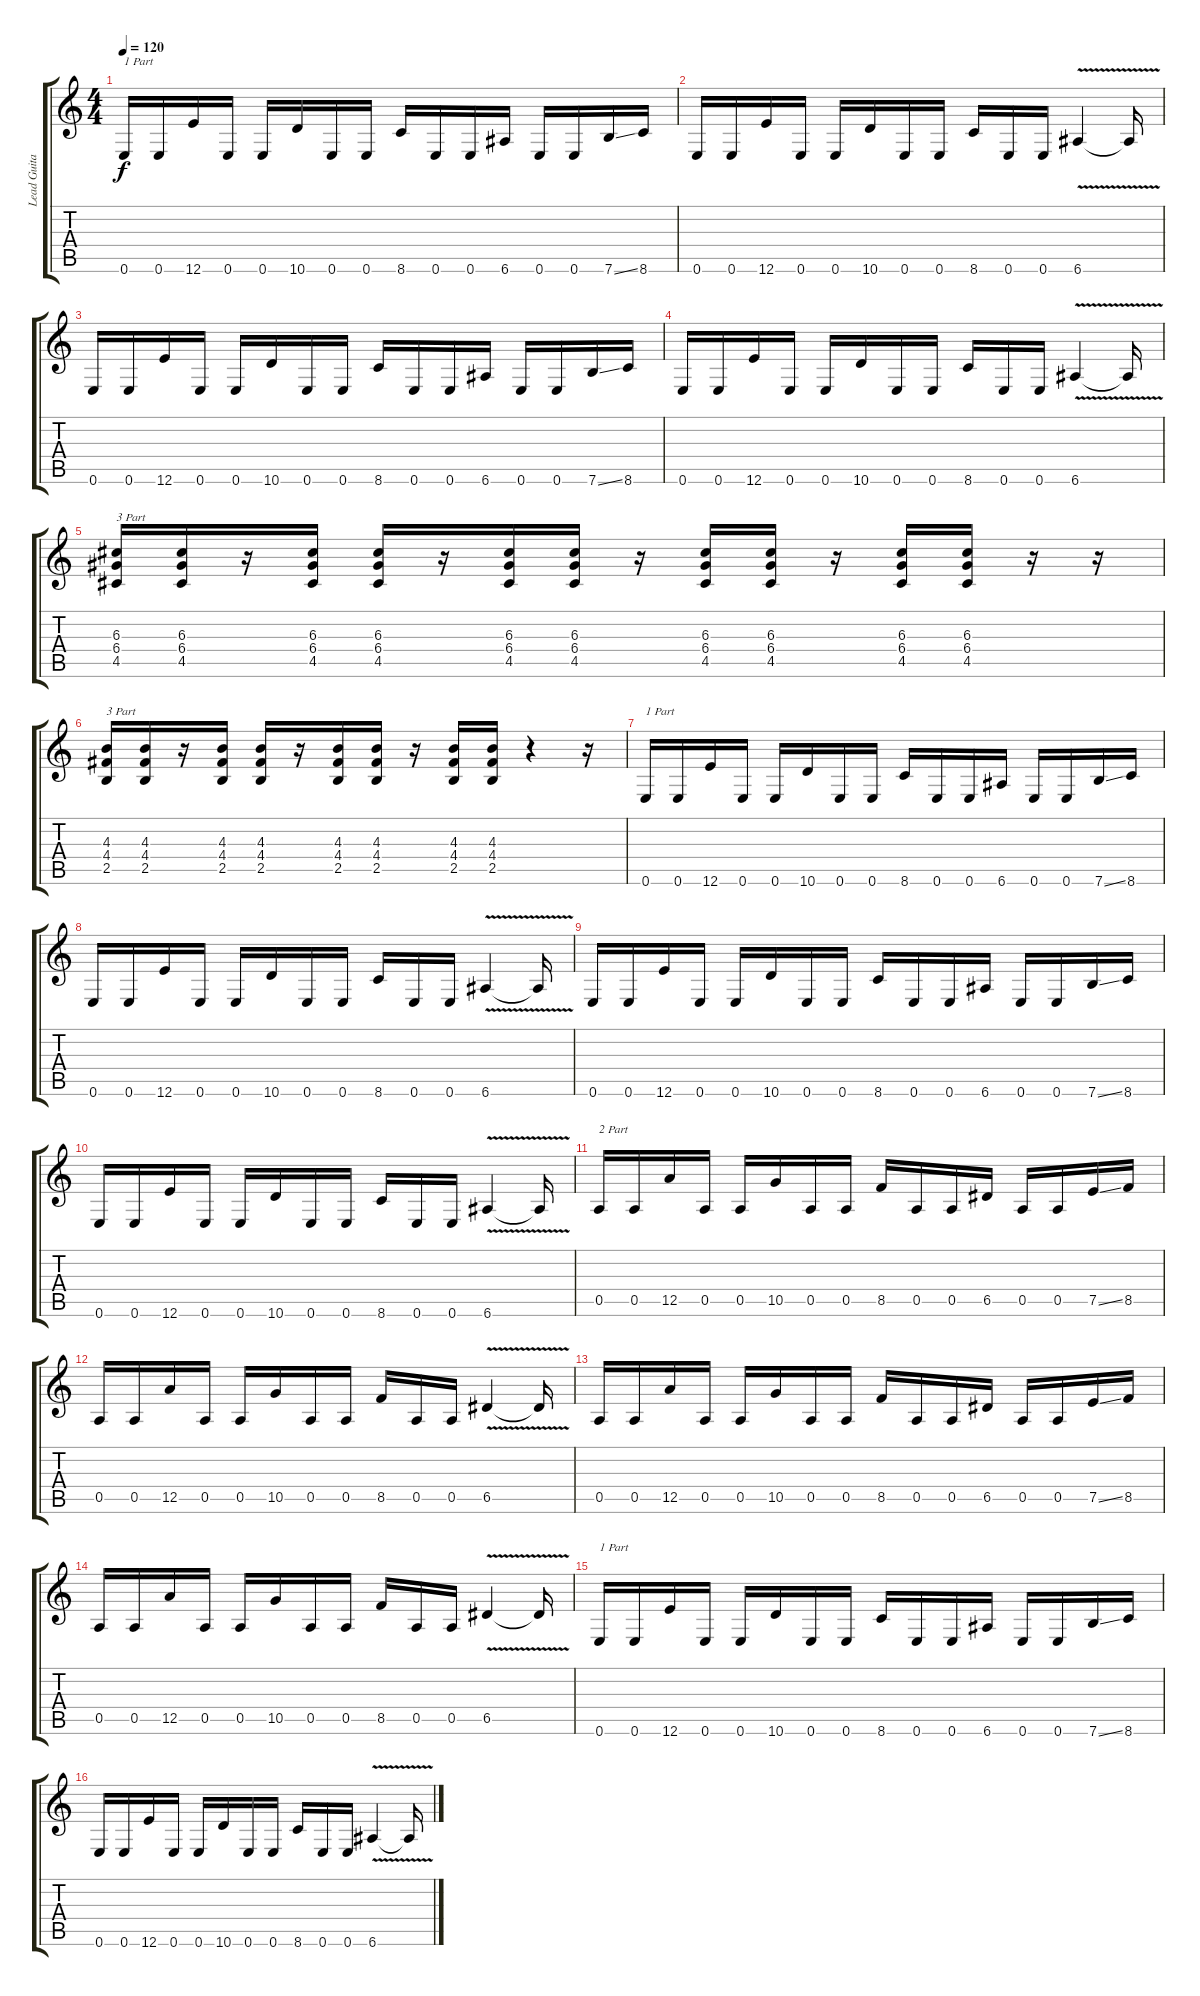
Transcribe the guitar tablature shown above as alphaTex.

\track ("Lead Guitar" "Lead Guita") {instrument overdrivenguitar}
\staff {score tabs}
\tuning (E4 B3 G3 D3 A2 E2) {hide}
\ts (4 4)
\tempo 120
\clef g2
\ks c
0.6.16{txt "1 Part" dy f} 0.6.16 12.6.16 0.6.16 0.6.16 10.6.16 0.6.16 0.6.16 8.6.16 0.6.16 0.6.16 6.6.16 0.6.16 0.6.16 7.6{ss}.16 8.6.16 |
0.6.16 0.6.16 12.6.16 0.6.16 0.6.16 10.6.16 0.6.16 0.6.16 8.6.16 0.6.16 0.6.16 6.6{v}.4 6.6{v t}.16 |
0.6.16 0.6.16 12.6.16 0.6.16 0.6.16 10.6.16 0.6.16 0.6.16 8.6.16 0.6.16 0.6.16 6.6.16 0.6.16 0.6.16 7.6{ss}.16 8.6.16 |
0.6.16 0.6.16 12.6.16 0.6.16 0.6.16 10.6.16 0.6.16 0.6.16 8.6.16 0.6.16 0.6.16 6.6{v}.4 6.6{v t}.16 |
(6.3 6.4 4.5).16{txt "3 Part"} (6.3 6.4 4.5).16 r.16 (6.3 6.4 4.5).16 (6.3 6.4 4.5).16 r.16 (6.3 6.4 4.5).16 (6.3 6.4 4.5).16 r.16 (6.3 6.4 4.5).16 (6.3 6.4 4.5).16 r.16 (6.3 6.4 4.5).16 (6.3 6.4 4.5).16 r.16 r.16 |
(4.3 4.4 2.5).16{txt "3 Part"} (4.3 4.4 2.5).16 r.16 (4.3 4.4 2.5).16 (4.3 4.4 2.5).16 r.16 (4.3 4.4 2.5).16 (4.3 4.4 2.5).16 r.16 (4.3 4.4 2.5).16 (4.3 4.4 2.5).16 r.4 r.16 |
0.6.16{txt "1 Part"} 0.6.16 12.6.16 0.6.16 0.6.16 10.6.16 0.6.16 0.6.16 8.6.16 0.6.16 0.6.16 6.6.16 0.6.16 0.6.16 7.6{ss}.16 8.6.16 |
0.6.16 0.6.16 12.6.16 0.6.16 0.6.16 10.6.16 0.6.16 0.6.16 8.6.16 0.6.16 0.6.16 6.6{v}.4 6.6{v t}.16 |
0.6.16 0.6.16 12.6.16 0.6.16 0.6.16 10.6.16 0.6.16 0.6.16 8.6.16 0.6.16 0.6.16 6.6.16 0.6.16 0.6.16 7.6{ss}.16 8.6.16 |
0.6.16 0.6.16 12.6.16 0.6.16 0.6.16 10.6.16 0.6.16 0.6.16 8.6.16 0.6.16 0.6.16 6.6{v}.4 6.6{v t}.16 |
0.5.16{txt "2 Part"} 0.5.16 12.5.16 0.5.16 0.5.16 10.5.16 0.5.16 0.5.16 8.5.16 0.5.16 0.5.16 6.5.16 0.5.16 0.5.16 7.5{ss}.16 8.5.16 |
0.5.16 0.5.16 12.5.16 0.5.16 0.5.16 10.5.16 0.5.16 0.5.16 8.5.16 0.5.16 0.5.16 6.5{v}.4 6.5{v t}.16 |
0.5.16 0.5.16 12.5.16 0.5.16 0.5.16 10.5.16 0.5.16 0.5.16 8.5.16 0.5.16 0.5.16 6.5.16 0.5.16 0.5.16 7.5{ss}.16 8.5.16 |
0.5.16 0.5.16 12.5.16 0.5.16 0.5.16 10.5.16 0.5.16 0.5.16 8.5.16 0.5.16 0.5.16 6.5{v}.4 6.5{v t}.16 |
0.6.16{txt "1 Part"} 0.6.16 12.6.16 0.6.16 0.6.16 10.6.16 0.6.16 0.6.16 8.6.16 0.6.16 0.6.16 6.6.16 0.6.16 0.6.16 7.6{ss}.16 8.6.16 |
0.6.16 0.6.16 12.6.16 0.6.16 0.6.16 10.6.16 0.6.16 0.6.16 8.6.16 0.6.16 0.6.16 6.6{v}.4 6.6{v t}.16
